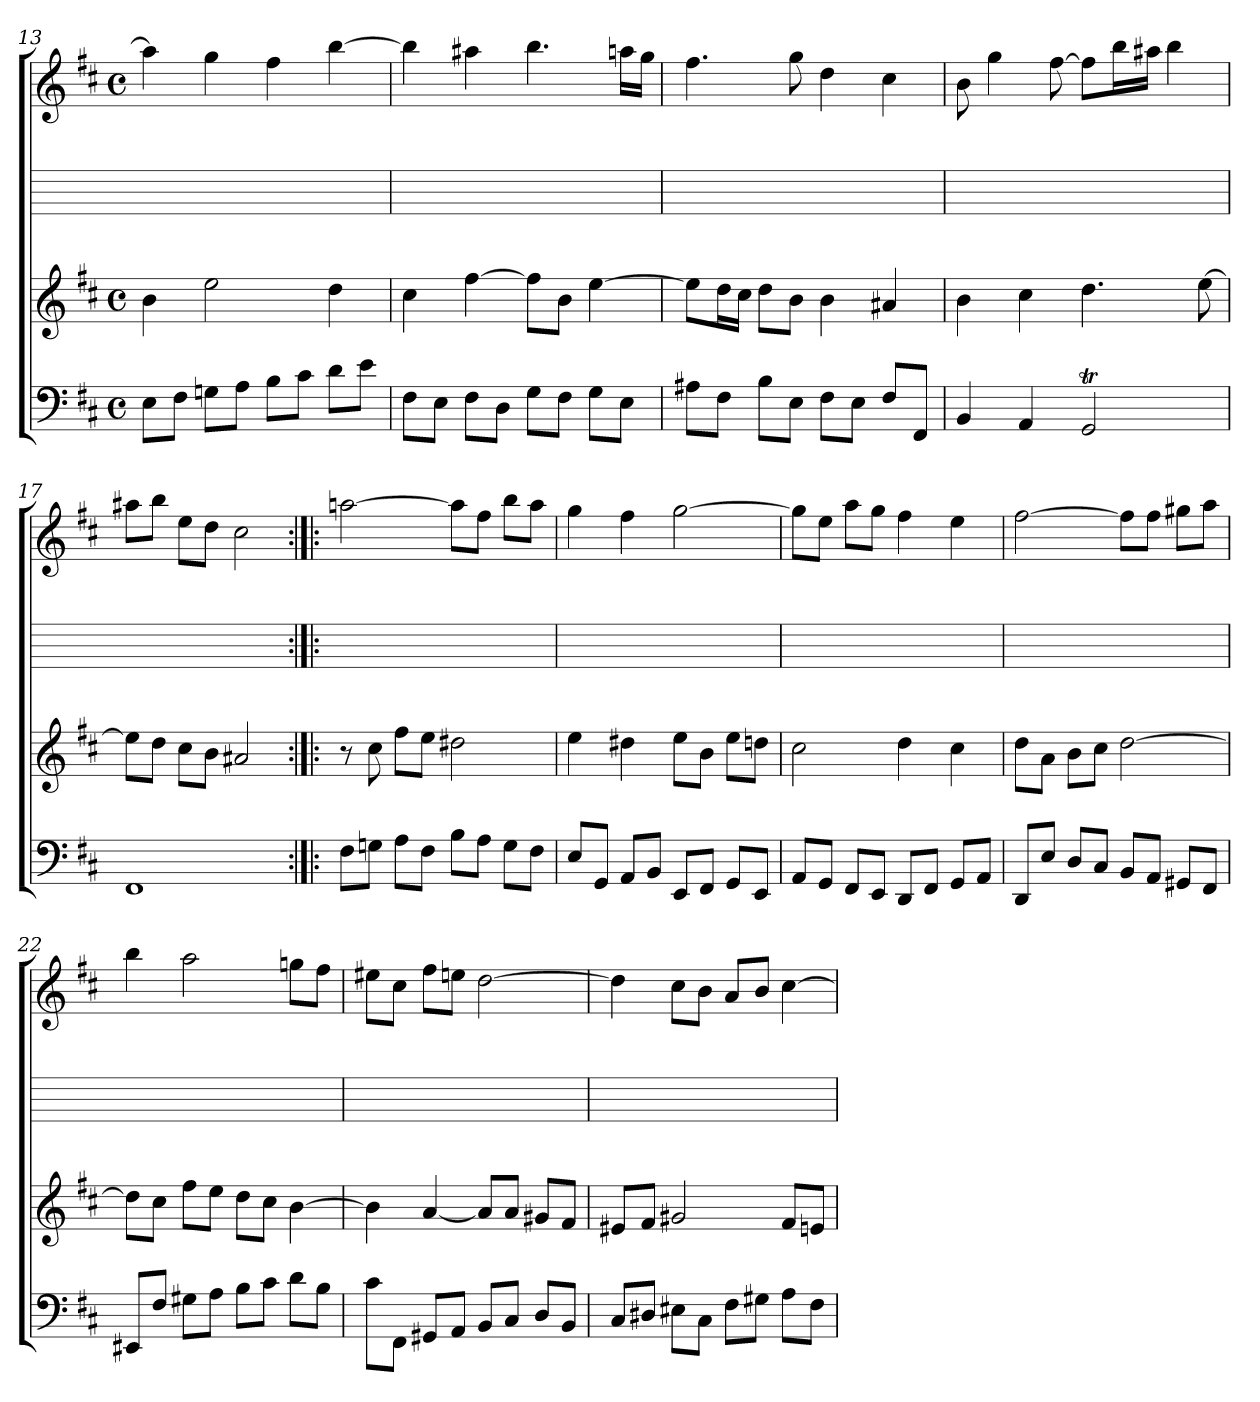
**kern	**kern	**kern	**kern
*part4	*part3	*part2	*part1
*staff4	*staff3	*staff2	*staff1
*clefF4	*clefG2	*	*clefG2
*k[f#c#]	*k[f#c#]	*	*k[f#c#]
*b:	*b:	*	*b:
*M4/4	*M4/4	*	*M4/4
*met(c)	*met(c)	*	*met(c)
=13	=13	=13	=13
8E\L	4b	1ryy	4aa]
8F#\J	.	.	.
8Gn\L	2ee	.	4gg
8A\J	.	.	.
8B\L	.	.	4ff#
8c#\J	.	.	.
8d\L	4dd	.	[4bb
8e\J	.	.	.
=14	=14	=14	=14
8F#\L	4cc#	1ryy	4bb]
8E\J	.	.	.
8F#\L	[4ff#	.	4aa#X
8D\J	.	.	.
8G\L	8ff#\L]	.	4.bb
8F#\J	8b\J	.	.
8G\L	[4ee	.	.
8E\J	.	.	16aan\LL
.	.	.	16gg\JJ
=15	=15	=15	=15
8A#X\L	8ee\L]	1ryy	4.ff#
8F#\J	16dd\L	.	.
.	16cc#\JJ	.	.
8B\L	8dd\L	.	.
8E\J	8b\J	.	8gg
8F#\L	4b	.	4dd
8E\J	.	.	.
8F#/L	4a#X	.	4cc#
8FF#/J	.	.	.
=16	=16	=16	=16
4BB	4b	1ryy	8b
.	.	.	4gg
4AA	4cc#	.	.
.	.	.	[8ff#
2GGT	4.dd	.	8ff#\L]
.	.	.	16bb\L
.	.	.	16aa#X\JJ
.	.	.	4bb
.	[8ee	.	.
=17	=17	=17	=17
1FF#	8ee\L]	1ryy	8aa#X\L
.	8dd\J	.	8bb\J
.	8cc#\L	.	8ee\L
.	8b\J	.	8dd\J
.	2a#X	.	2cc#
=18:|!|:	=18:|!|:	=18:|!|:	=18:|!|:
8F#\L	8r	1ryy	[2aan
8Gn\J	8cc#	.	.
8A\L	8ff#\L	.	.
8F#\J	8ee\J	.	.
8B\L	2dd#X	.	8aa\L]
8A\J	.	.	8ff#\J
8G\L	.	.	8bb\L
8F#\J	.	.	8aa\J
=19	=19	=19	=19
8E/L	4ee	1ryy	4gg
8GG/J	.	.	.
8AA/L	4dd#X	.	4ff#
8BB/J	.	.	.
8EE/L	8ee\L	.	[2gg
8FF#/J	8b\J	.	.
8GG/L	8ee\L	.	.
8EE/J	8ddn\J	.	.
=20	=20	=20	=20
8AA/L	2cc#	1ryy	8gg\L]
8GG/J	.	.	8ee\J
8FF#/L	.	.	8aa\L
8EE/J	.	.	8gg\J
8DD/L	4dd	.	4ff#
8FF#/J	.	.	.
8GG/L	4cc#	.	4ee
8AA/J	.	.	.
=21	=21	=21	=21
8DD/L	8dd\L	1ryy	[2ff#
8E/J	8a\J	.	.
8D/L	8b\L	.	.
8C#/J	8cc#\J	.	.
8BB/L	[2dd	.	8ff#\L]
8AA/J	.	.	8ff#\J
8GG#X/L	.	.	8gg#X\L
8FF#/J	.	.	8aa\J
=22	=22	=22	=22
8EE#X/L	8dd\L]	1ryy	4bb
8F#/J	8cc#\J	.	.
8G#X\L	8ff#\L	.	2aa
8A\J	8ee\J	.	.
8B\L	8dd\L	.	.
8c#\J	8cc#\J	.	.
8d\L	[4b	.	8ggn\L
8B\J	.	.	8ff#\J
=23	=23	=23	=23
8c#\L	4b]	1ryy	8ee#X\L
8FF#\J	.	.	8cc#\J
8GG#X/L	[4a	.	8ff#\L
8AA/J	.	.	8een\J
8BB/L	8a/L]	.	[2dd
8C#/J	8a/J	.	.
8D/L	8g#X/L	.	.
8BB/J	8f#/J	.	.
=24	=24	=24	=24
8C#/L	8e#X/L	1ryy	4dd]
8D#X/J	8f#/J	.	.
8E#X\L	2g#X	.	8cc#\L
8C#\J	.	.	8b\J
8F#\L	.	.	8a/L
8G#X\J	.	.	8b/J
8A\L	8f#/L	.	[4cc#
8F#\J	8en/J	.	.
=	=	=	=
*-	*-	*-	*-
